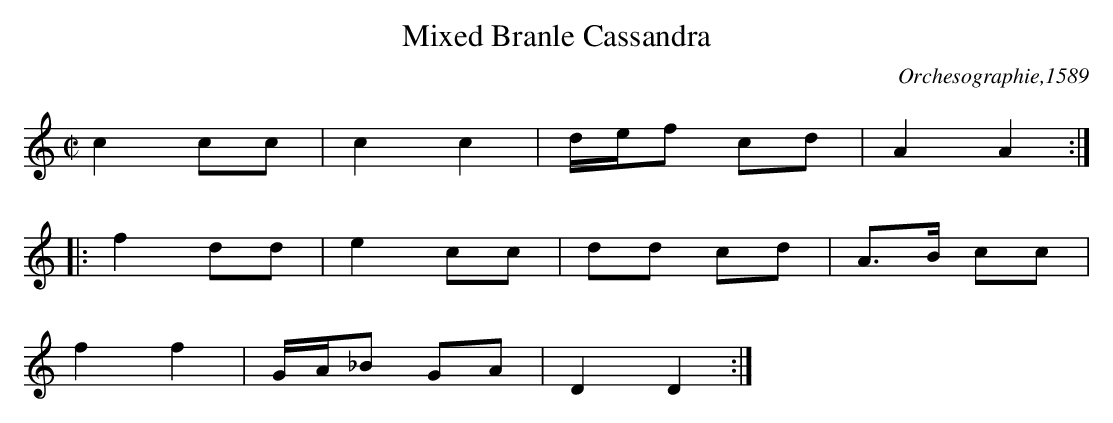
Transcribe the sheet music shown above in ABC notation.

X:1
T:Mixed Branle Cassandra
C:Orchesographie,1589
M:C|
K:DDor
c2 cc | c2 c2 | d/e/f cd | A2 A2 ::
f2 dd | e2 cc | dd cd | A>B cc |
f2 f2 | G/A/_B GA | D2 D2 :|
